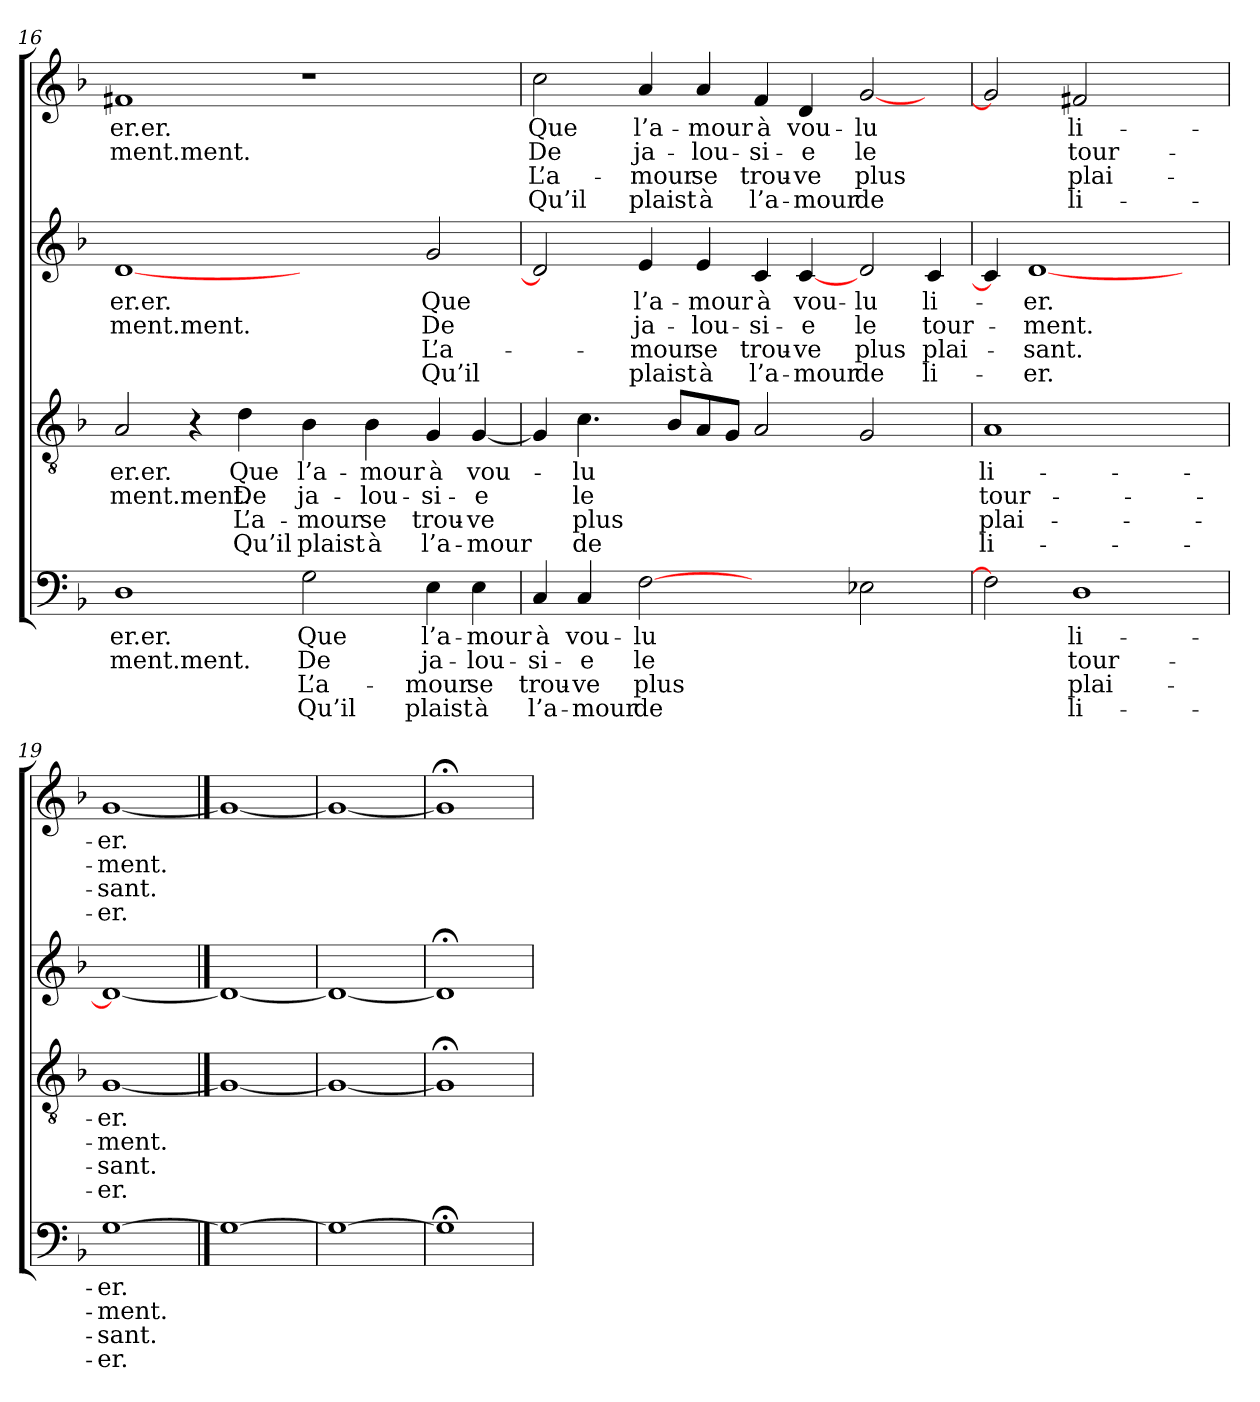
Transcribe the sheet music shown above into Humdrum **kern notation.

**kern	**text	**text	**text	**text	**kern	**text	**text	**text	**text	**kern	**text	**text	**text	**text	**kern	**text	**text	**text	**text
*part4	*part4	*part4	*part4	*part4	*part3	*part3	*part3	*part3	*part3	*part2	*part2	*part2	*part2	*part2	*part1	*part1	*part1	*part1	*part1
*staff4	*staff4	*staff4	*staff4	*staff4	*staff3	*staff3	*staff3	*staff3	*staff3	*staff2	*staff2	*staff2	*staff2	*staff2	*staff1	*staff1	*staff1	*staff1	*staff1
!!LO:LB:g=z
*clefF4	*	*	*	*	*clefGv2	*	*	*	*	*clefG2	*	*	*	*	*clefG2	*	*	*	*
*k[b-]	*	*	*	*	*k[b-]	*	*	*	*	*k[b-]	*	*	*	*	*k[b-]	*	*	*	*
=16	=16	=16	=16	=16	=16	=16	=16	=16	=16	=16	=16	=16	=16	=16	=16	=16	=16	=16	=16
1D	-er.er.	-ment.ment.	.	.	2A	-er.er.	-ment.ment.	.	.	[1d	-er.er.	-ment.ment.	.	.	1f#X	-er.er.	-ment.ment.	.	.
.	.	.	.	.	4r	.	.	.	.	.	.	.	.	.	.	.	.	.	.
.	.	.	.	.	4d	Que	De	L’a-	Qu’il	.	.	.	.	.	.	.	.	.	.
2G	Que	De	L’a-	Qu’il	4B-	l’a-	ja-	-mour	plaist	2ryy	.	.	.	.	1r	.	.	.	.
.	.	.	.	.	4B-	-mour	-lou-	se	à	.	.	.	.	.	.	.	.	.	.
4E	l’a-	ja-	-mour	plaist	4G	à	-si-	trou-	l’a-	2g	Que	De	L’a-	Qu’il	.	.	.	.	.
4E	-mour	-lou-	se	à	[4G	vou-	-e	-ve	-mour	.	.	.	.	.	.	.	.	.	.
=17	=17	=17	=17	=17	=17	=17	=17	=17	=17	=17	=17	=17	=17	=17	=17	=17	=17	=17	=17
4C	à	-si-	trou-	l’a-	4G]	.	.	.	.	2d]	.	.	.	.	2cc	Que	De	L’a-	Qu’il
4C	vou-	-e	-ve	-mour	4.c	-lu	le	plus	de	.	.	.	.	.	.	.	.	.	.
[2F	-lu	le	plus	de	.	.	.	.	.	4e	l’a-	ja-	-mour	plaist	4a	l’a-	ja-	-mour	plaist
.	.	.	.	.	8B-L	.	.	.	.	.	.	.	.	.	.	.	.	.	.
.	.	.	.	.	8A	.	.	.	.	4e	-mour	-lou-	se	à	4a	-mour	-lou-	se	à
.	.	.	.	.	8GJ	.	.	.	.	.	.	.	.	.	.	.	.	.	.
2ryy	.	.	.	.	2A	.	.	.	.	4c	à	-si-	trou-	l’a-	4f	à	-si-	trou-	l’a-
.	.	.	.	.	.	.	.	.	.	[4c	vou-	-e	-ve	-mour	4d	vou-	-e	-ve	-mour
2E-X	.	.	.	.	2G	.	.	.	.	2d	-lu	le	plus	de	[2g	-lu	le	plus	de
4ryy	.	.	.	.	4ryy	.	.	.	.	4c	li-	tour-	plai-	li-	4ryy	.	.	.	.
=18	=18	=18	=18	=18	=18	=18	=18	=18	=18	=18	=18	=18	=18	=18	=18	=18	=18	=18	=18
2F]	.	.	.	.	1A	li-	tour-	plai-	li-	4c]	.	.	.	.	2g]	.	.	.	.
.	.	.	.	.	.	.	.	.	.	[1d	-er.	-ment.	-sant.	-er.	.	.	.	.	.
1D	li-	tour-	plai-	li-	.	.	.	.	.	.	.	.	.	.	2f#X	li-	tour-	plai-	li-
.	.	.	.	.	2ryy	.	.	.	.	.	.	.	.	.	2ryy	.	.	.	.
.	.	.	.	.	.	.	.	.	.	4ryy	.	.	.	.	.	.	.	.	.
=19	=19	=19	=19	=19	=19	=19	=19	=19	=19	=19	=19	=19	=19	=19	=19	=19	=19	=19	=19
[1G	-er.	-ment.	-sant.	-er.	[1G	-er.	-ment.	-sant.	-er.	1d_	.	.	.	.	[1g	-er.	-ment.	-sant.	-er.
==20	==20	==20	==20	==20	==20	==20	==20	==20	==20	==20	==20	==20	==20	==20	==20	==20	==20	==20	==20
1G_	.	.	.	.	1G_	.	.	.	.	1d_	.	.	.	.	1g_	.	.	.	.
=21	=21	=21	=21	=21	=21	=21	=21	=21	=21	=21	=21	=21	=21	=21	=21	=21	=21	=21	=21
1G_	.	.	.	.	1G_	.	.	.	.	1d_	.	.	.	.	1g_	.	.	.	.
=22	=22	=22	=22	=22	=22	=22	=22	=22	=22	=22	=22	=22	=22	=22	=22	=22	=22	=22	=22
1G;<]	.	.	.	.	1G;<]	.	.	.	.	1d;<]	.	.	.	.	1g;<]	.	.	.	.
=	=	=	=	=	=	=	=	=	=	=	=	=	=	=	=	=	=	=	=
*-	*-	*-	*-	*-	*-	*-	*-	*-	*-	*-	*-	*-	*-	*-	*-	*-	*-	*-	*-
